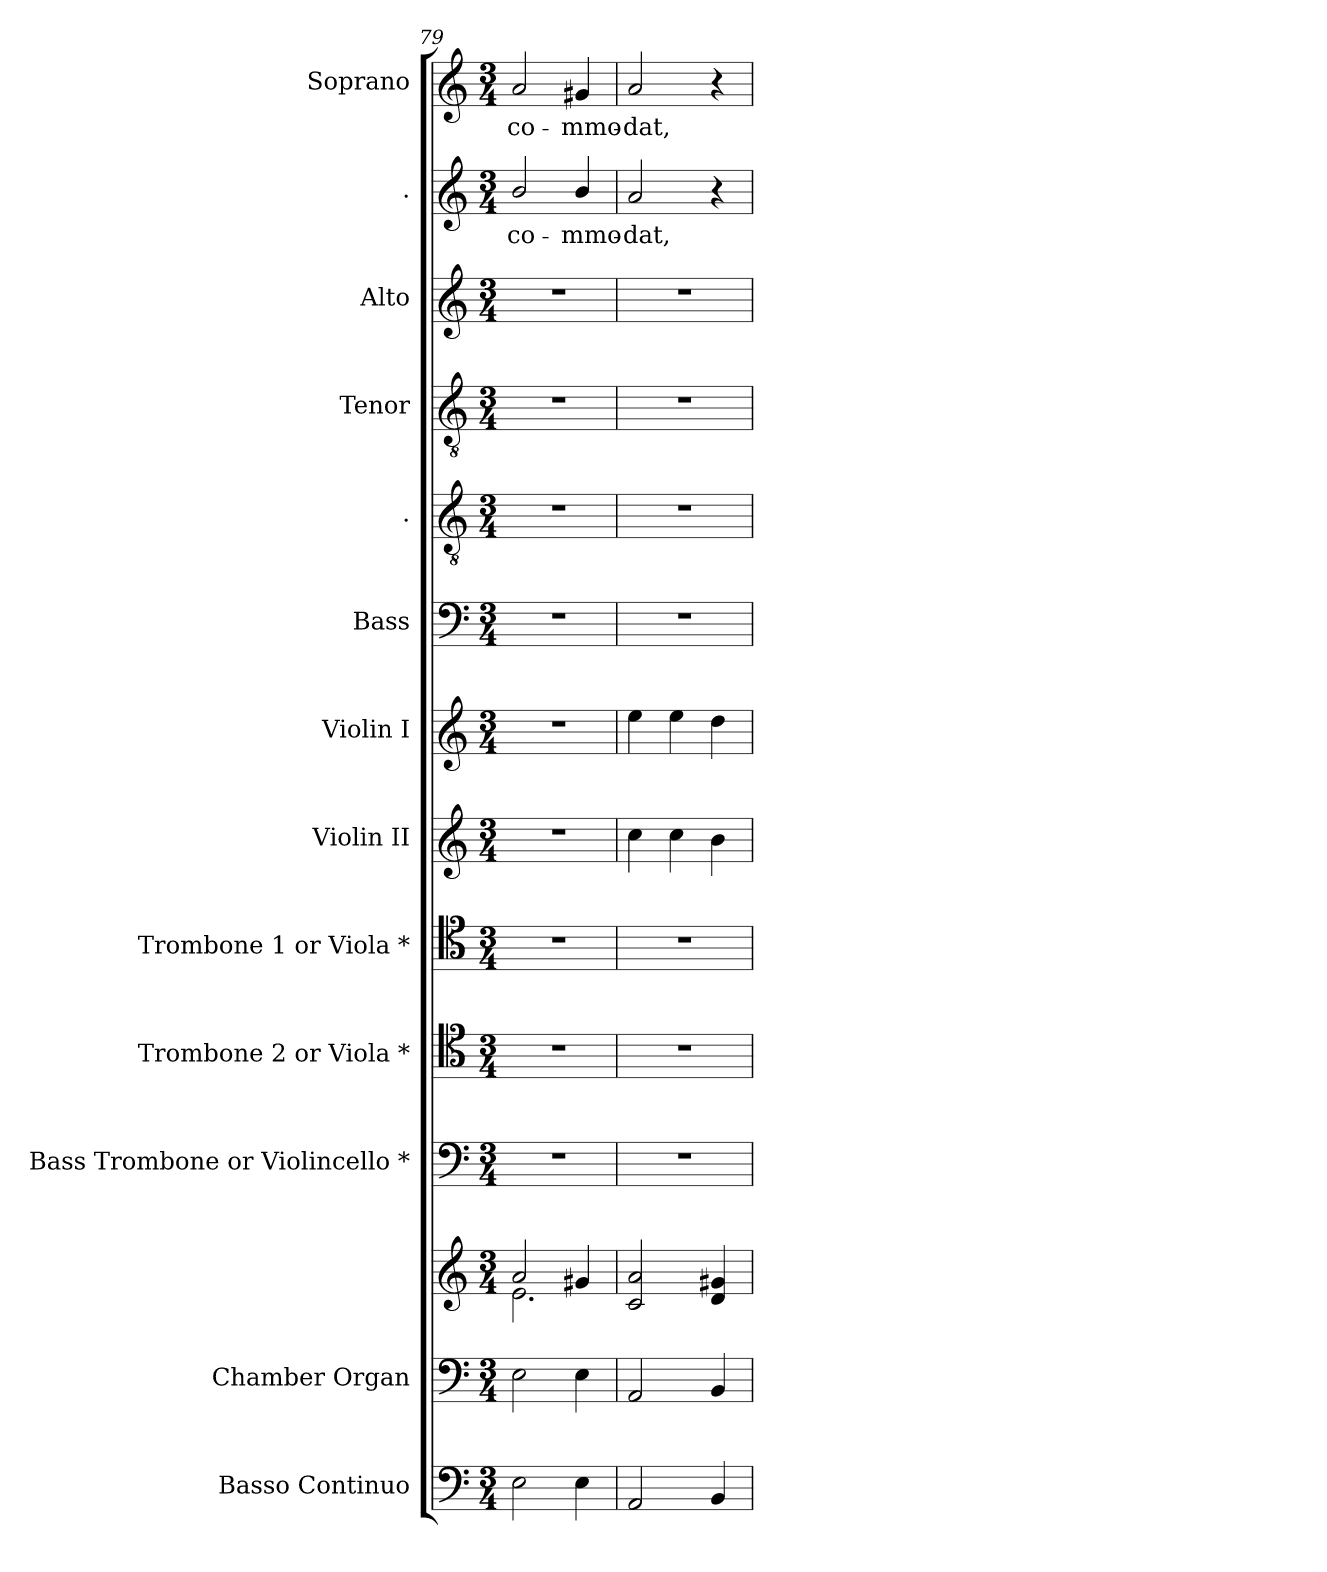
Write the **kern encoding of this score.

**kern	**kern	**kern	**kern	**kern	**kern	**kern	**kern	**kern	**kern	**kern	**kern	**kern	**text	**kern	**text
*part13	*part12	*part12	*part11	*part10	*part9	*part8	*part7	*part6	*part5	*part4	*part3	*part2	*part2	*part1	*part1
*staff14	*staff13	*staff12	*staff11	*staff10	*staff9	*staff8	*staff7	*staff6	*staff5	*staff4	*staff3	*staff2	*staff2	*staff1	*staff1
*I"Basso  Continuo	*I"Chamber  Organ	*	*I"Bass Trombone or Violincello *	*I"Trombone 2 or Viola *	*I"Trombone 1 or Viola *	*I"Violin II	*I"Violin I	*I"Bass	*I".	*I"Tenor	*I"Alto	*I".	*	*I"Soprano	*
*I'B Cont	*I'Org.	*	*I'B. Tbn.	*I'Tbn 2	*I'Tbn 1	*I'Vln. II	*I'Vln. I	*I'B.	*	*I'T,	*I'A.	*	*	*I'S.	*
*clefF4	*clefF4	*clefG2	*clefF4	*clefC4	*clefC4	*clefG2	*clefG2	*clefF4	*clefGv2	*clefGv2	*clefG2	*clefG2	*	*clefG2	*
*ITrd7c12	*	*	*	*	*	*	*	*	*ITrd7c12	*ITrd7c12	*	*	*	*	*
*k[]	*k[]	*k[]	*k[]	*k[]	*k[]	*k[]	*k[]	*k[]	*k[]	*k[]	*k[]	*k[]	*	*k[]	*
*C:	*C:	*C:	*C:	*C:	*C:	*C:	*C:	*C:	*C:	*C:	*C:	*C:	*	*C:	*
*M3/4	*M3/4	*M3/4	*M3/4	*M3/4	*M3/4	*M3/4	*M3/4	*M3/4	*M3/4	*M3/4	*M3/4	*M3/4	*	*M3/4	*
=79	=79	=79	=79	=79	=79	=79	=79	=79	=79	=79	=79	=79	=79	=79	=79
*	*	*^	*	*	*	*	*	*	*	*	*	*	*	*	*
!	!	!	!	!LO:N:vis=1	!LO:N:vis=1	!LO:N:vis=1	!LO:N:vis=1	!LO:N:vis=1	!LO:N:vis=1	!LO:N:vis=1	!LO:N:vis=1	!LO:N:vis=1	!	!	!	!
!	!	!	!	!	!	!	!	!	!	!	!	!	!	!LO:LY:b:color=#000000	!	!
!	!	!	!	!	!	!	!	!	!	!	!	!	!	!	!	!LO:LY:b:color=#000000
2EEi\	2Ei\	2ai/	2.ei\	2.r	2.r	2.r	2.r	2.r	2.r	2.r	2.r	2.r	2bi/	co-	2ai/	co-
!	!	!	!	!	!	!	!	!	!	!	!	!	!	!LO:LY:b:color=#000000	!	!
!	!	!	!	!	!	!	!	!	!	!	!	!	!	!	!	!LO:LY:b:color=#000000
4EEi\	4Ei\	4g#Xi/	.	.	.	.	.	.	.	.	.	.	4bi/	-mmo-	4g#Xi/	-mmo-
*	*	*v	*v	*	*	*	*	*	*	*	*	*	*	*	*	*
=80	=80	=80	=80	=80	=80	=80	=80	=80	=80	=80	=80	=80	=80	=80	=80
!	!	!	!LO:N:vis=1	!LO:N:vis=1	!LO:N:vis=1	!	!	!LO:N:vis=1	!LO:N:vis=1	!LO:N:vis=1	!LO:N:vis=1	!	!	!	!
!	!	!	!	!	!	!	!	!	!	!	!	!	!LO:LY:b:color=#000000	!	!
!	!	!	!	!	!	!	!	!	!	!	!	!	!	!	!LO:LY:b:color=#000000
2AAAi/	2AAi/	2ci/ 2ai	2.r	2.r	2.r	4cci\	4eei\	2.r	2.r	2.r	2.r	2ai/	-dat,	2ai/	-dat,
.	.	.	.	.	.	4cci\	4eei\	.	.	.	.	.	.	.	.
4BBBi/	4BBi/	4di/ 4g#Xi	.	.	.	4bi\	4ddi\	.	.	.	.	4r	.	4r	.
=	=	=	=	=	=	=	=	=	=	=	=	=	=	=	=
*-	*-	*-	*-	*-	*-	*-	*-	*-	*-	*-	*-	*-	*-	*-	*-
